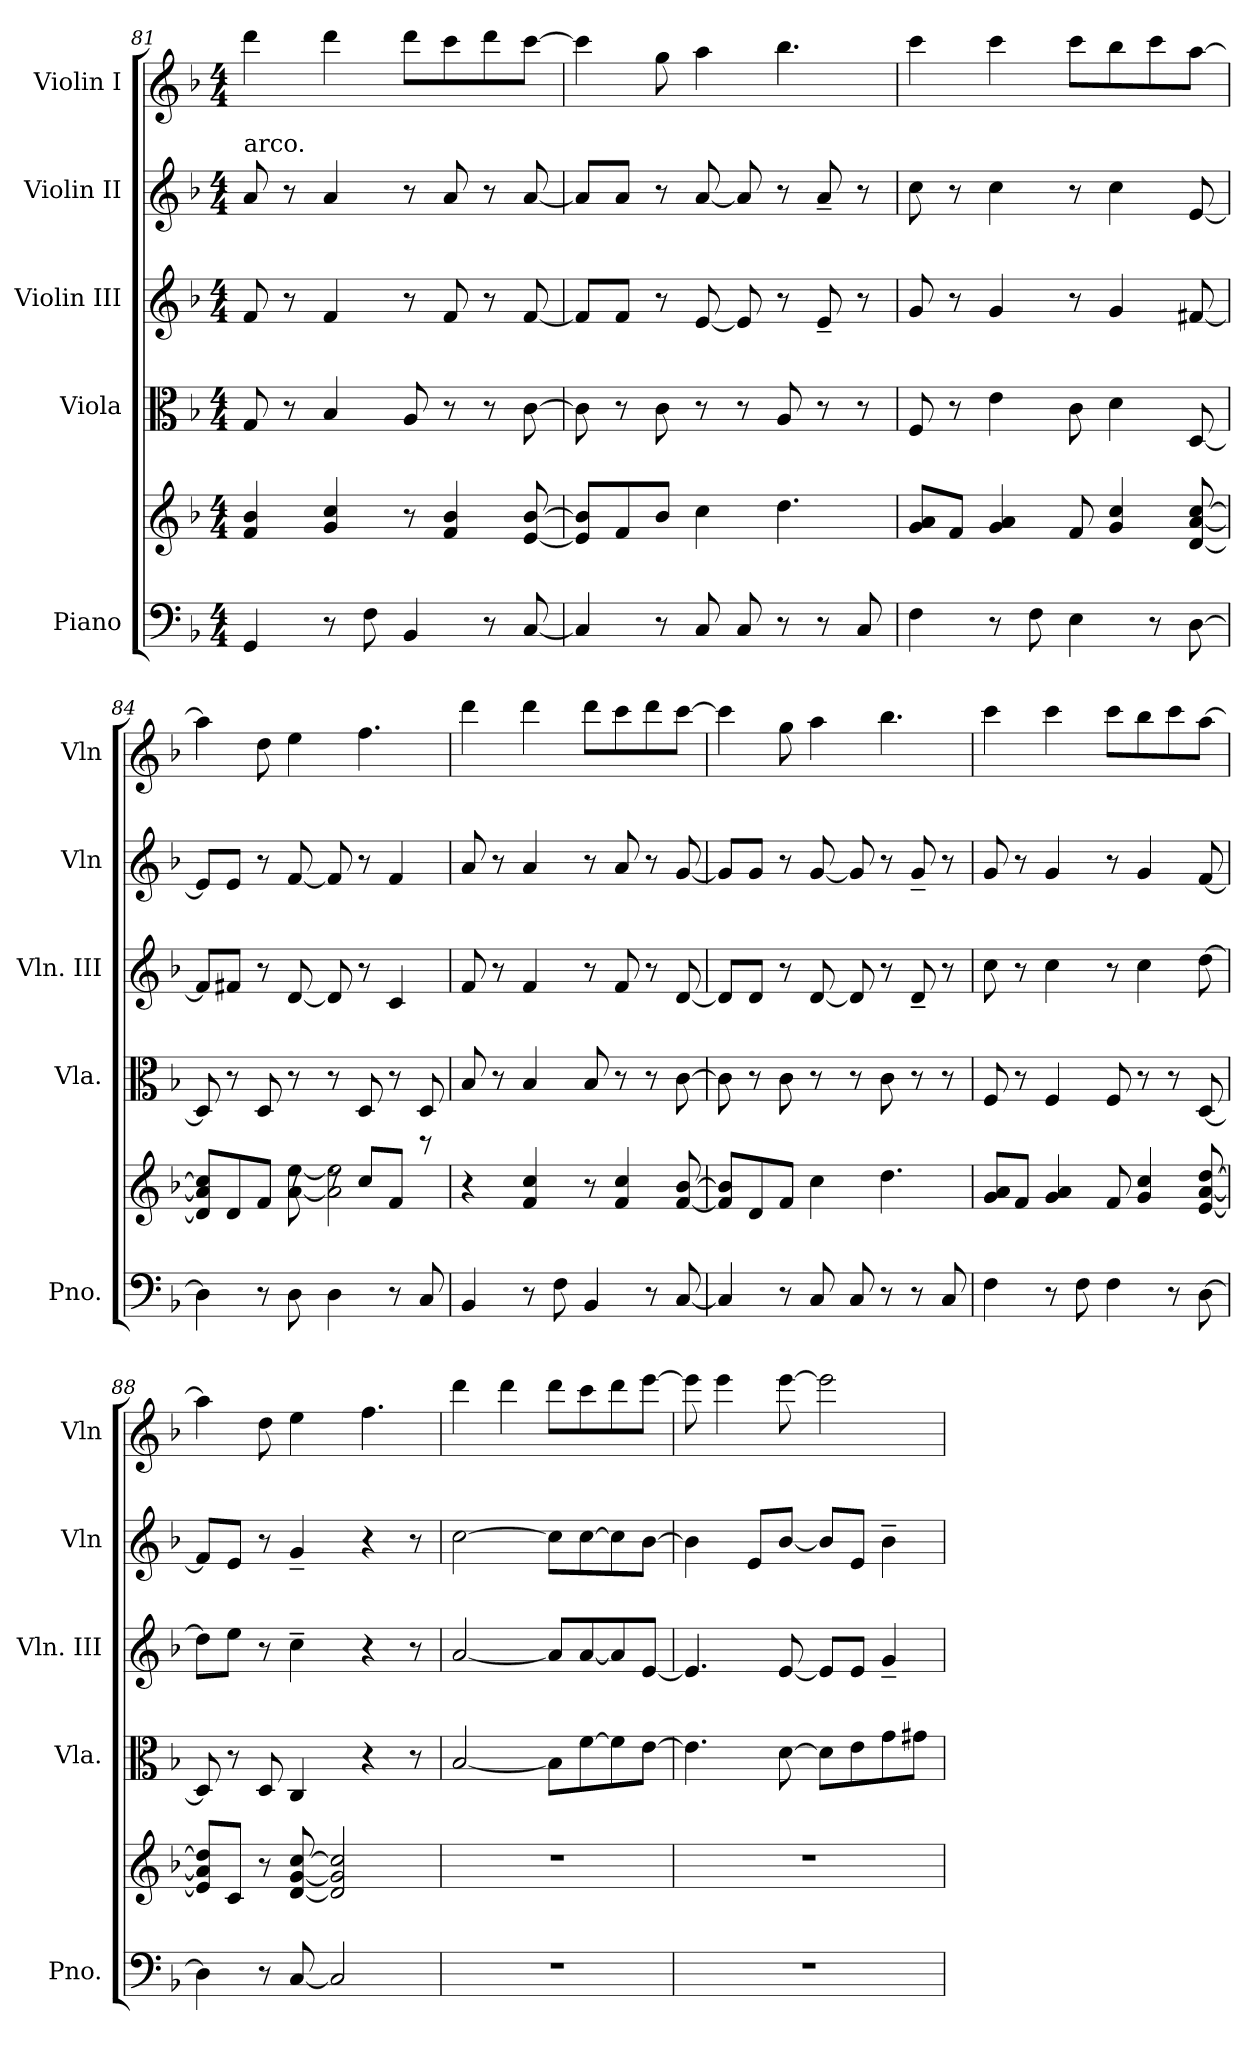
**kern	**kern	**dynam	**kern	**kern	**kern	**kern
*part5	*part5	*part5	*part4	*part3	*part2	*part1
*staff6	*staff5	*staff5/6	*staff4	*staff3	*staff2	*staff1
*I"Piano	*	*	*I"Viola	*I"Violin III	*I"Violin II	*I"Violin I
*I'Pno.	*	*	*I'Vla.	*I'Vln. III	*I'Vln	*I'Vln
*clefF4	*clefG2	*	*clefC3	*clefG2	*clefG2	*clefG2
*k[b-]	*k[b-]	*	*k[b-]	*k[b-]	*k[b-]	*k[b-]
*M4/4	*M4/4	*	*M4/4	*M4/4	*M4/4	*M4/4
=81	=81	=81	=81	=81	=81	=81
!	!	!	!	!	!LO:TX:a:t=arco.	!
4GG/	4f/ 4b-/	.	8G/	8f/	8a/	4ddd\
.	.	.	8r	8r	8r	.
8r	4g/ 4cc/	.	4B-/	4f/	4a/	4ddd\
8F\	.	.	.	.	.	.
4BB-/	8r	.	8A/	8r	8r	8ddd\L
.	4f/ 4b-/	.	8r	8f/	8a/	8ccc\
8r	.	.	8r	8r	8r	8ddd\
[8C/	[8e/ [8b-/	.	[8c\	[8f/	[8a/	[8ccc\J
=82	=82	=82	=82	=82	=82	=82
4C/]	8e/] 8b-/]L	.	8c\]	8f/L]	8a/L]	4ccc\]
.	8f/	.	8r	8f/J	8a/J	.
8r	8b-/J	.	8c\	8r	8r	8gg\
8C/	4cc\	.	8r	[8e/	[8a/	4aa\
8C/	.	.	8r	8e/]	8a/]	.
8r	4.dd\	.	8A/	8r	8r	4.bb-\
8r	.	.	8r	8e~/	8a~/	.
8C/	.	.	8r	8r	8r	.
!!LO:LB:g=z
=83	=83	=83	=83	=83	=83	=83
4F\	8g/ 8a/L	.	8F/	8g/	8cc\	4ccc\
.	8f/J	.	8r	8r	8r	.
8r	4g/ 4a/	.	4e\	4g/	4cc\	4ccc\
8F\	.	.	.	.	.	.
4E\	8f/	.	8c\	8r	8r	8ccc\L
.	4g/ 4cc/	.	4d\	4g/	4cc\	8bb-\
8r	.	.	.	.	.	8ccc\
[8D\	[8d/ [8a/ [8cc/	.	[8D/	[8f#X/	[8e/	[8aa\J
=84	=84	=84	=84	=84	=84	=84
*	*^	*	*	*	*	*
4D\]	8d/] 8a/] 8cc/]L	4.ryy	.	8D/]	8f#/L]	8e/L]	4aa\]
.	8d/	.	.	8r	8f#X/J	8e/J	.
8r	8f/J	.	.	8D/	8r	8r	8dd\
8D\	8rdd	[8a\ [8ee\	.	8r	[8d/	[8f/	4ee\
4D\	8rdd	2a\] 2ee\]	.	8r	8d/]	8f/]	.
.	8cc/L	.	.	8D/	8r	8r	4.ff\
8r	8f/J	.	.	8r	4c/	4f/	.
8C/	8r	.	.	8D/	.	.	.
*	*v	*v	*	*	*	*	*
=85	=85	=85	=85	=85	=85	=85
4BB-/	4r	.	8B-/	8f/	8a/	4ddd\
.	.	.	8r	8r	8r	.
8r	4f/ 4cc/	.	4B-/	4f/	4a/	4ddd\
8F\	.	.	.	.	.	.
4BB-/	8r	.	8B-/	8r	8r	8ddd\L
.	4f/ 4cc/	.	8r	8f/	8a/	8ccc\
8r	.	.	8r	8r	8r	8ddd\
[8C/	[8f/ [8b-/	.	[8c\	[8d/	[8g/	[8ccc\J
!!LO:PB:g=z
=86	=86	=86	=86	=86	=86	=86
4C/]	8f/] 8b-/]L	.	8c\]	8d/L]	8g/L]	4ccc\]
.	8d/	.	8r	8d/J	8g/J	.
8r	8f/J	.	8c\	8r	8r	8gg\
8C/	4cc\	.	8r	[8d/	[8g/	4aa\
8C/	.	.	8r	8d/]	8g/]	.
8r	4.dd\	.	8c\	8r	8r	4.bb-\
8r	.	.	8r	8d~/	8g~/	.
8C/	.	.	8r	8r	8r	.
=87	=87	=87	=87	=87	=87	=87
4F\	8g/ 8a/L	.	8F/	8cc\	8g/	4ccc\
.	8f/J	.	8r	8r	8r	.
8r	4g/ 4a/	.	4F/	4cc\	4g/	4ccc\
8F\	.	.	.	.	.	.
4F\	8f/	.	8F/	8r	8r	8ccc\L
.	4g/ 4cc/	.	8r	4cc\	4g/	8bb-\
8r	.	.	8r	.	.	8ccc\
[8D\	[8e/ [8a/ [8dd/	.	[8D/	[8dd\	[8f/	[8aa\J
=88	=88	=88	=88	=88	=88	=88
4D\]	8e/] 8a/] 8dd/]L	.	8D/]	8dd\L]	8f/L]	4aa\]
.	8c/J	.	8r	8ee\J	8e/J	.
8r	8r	.	8D/	8r	8r	8dd\
!	!	!LO:DY:b=2	!	!	!	!
[8C/	[8d/ [8g/ [8cc/	other-dynamics	4C/	4cc~\	4g~/	4ee\
2C/]	2d/] 2g/] 2cc/]	.	.	.	.	.
.	.	.	4r	4r	4r	4.ff\
.	.	.	8r	8r	8r	.
=89	=89	=89	=89	=89	=89	=89
1r	1r	.	[2B-/	[2a/	[2cc\	4ddd\
.	.	.	.	.	.	4ddd\
.	.	.	8B-\L]	8a/L]	8cc\L]	8ddd\L
.	.	.	[8f\	[8a/	[8cc\	8ccc\
.	.	.	8f\]	8a/]	8cc\]	8ddd\
.	.	.	[8e\J	[8e/J	[8b-\J	[8eee\J
!!LO:LB:g=z
=90	=90	=90	=90	=90	=90	=90
1r	1r	.	4.e\]	4.e/]	4b-\]	8eee\]
.	.	.	.	.	.	4eee\
.	.	.	.	.	8e/L	.
.	.	.	[8d\	[8e/	[8b-/J	[8eee\
.	.	.	8d\L]	8e/L]	8b-/L]	2eee\]
.	.	.	8e\	8e/J	8e/J	.
.	.	.	8g\	4g~/	4b-~\	.
.	.	.	8g#X\J	.	.	.
=	=	=	=	=	=	=
*-	*-	*-	*-	*-	*-	*-
